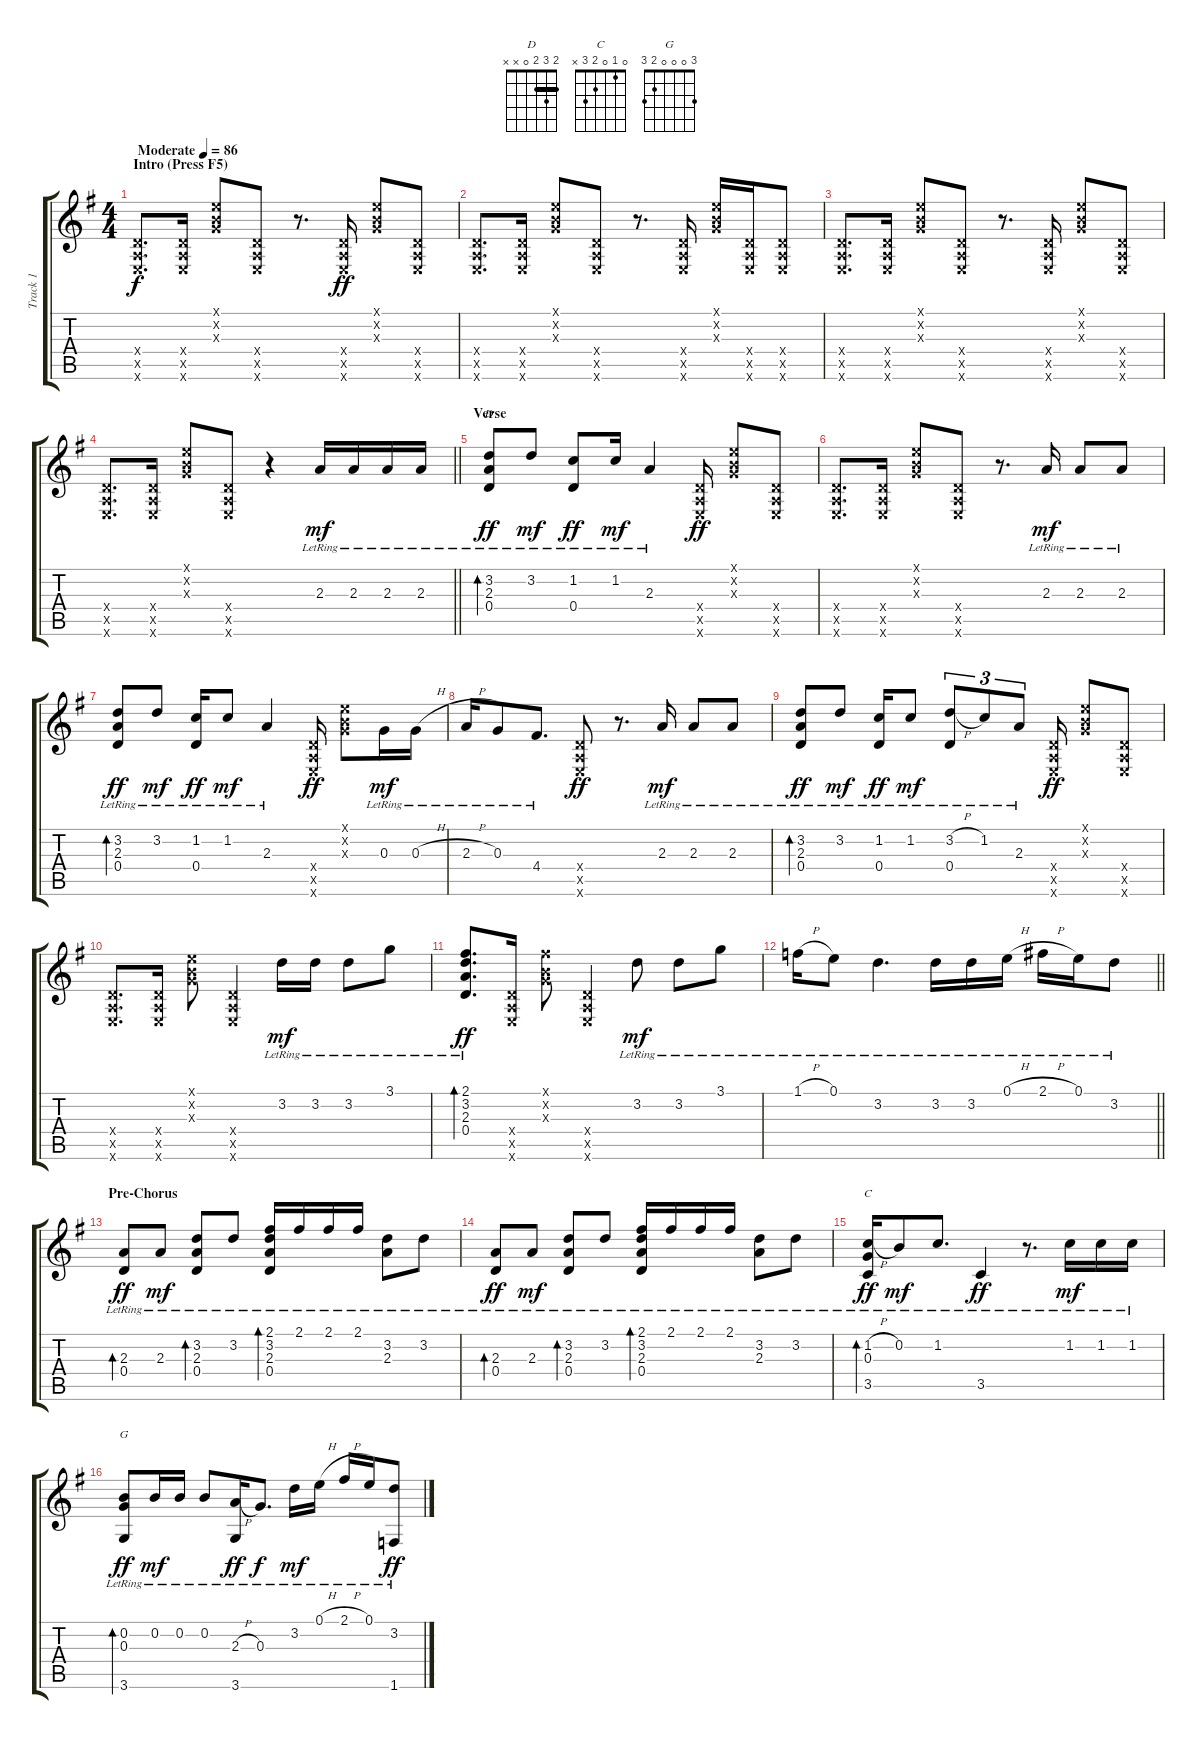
\track ("Track 1" "Track 1") {instrument acousticguitarnylon}
\staff {score tabs}
\tuning (E4 B3 G3 D3 A2 E2) {hide}
\chord ("D" 2 3 2 0 x x) {barre 2}
\chord ("C" 0 1 0 2 3 x)
\chord ("G" 3 0 0 0 2 3)
\ts (4 4)
\section ("" "Intro (Press F5)")
\tempo (86 "Moderate")
\clef g2
\ks g
(0.4{x} 0.5{x} 0.6{x}).8{d dy f instrument acousticguitarnylon} (0.4{x} 0.5{x} 0.6{x}).16 (0.1{x} 0.2{x} 0.3{x}).8 (0.4{x} 0.5{x} 0.6{x}).8 r.8{d} (0.4{x} 0.5{x} 0.6{x}).16{dy ff} (0.1{x} 0.2{x} 0.3{x}).8 (0.4{x} 0.5{x} 0.6{x}).8 |
(0.4{x} 0.5{x} 0.6{x}).8{d} (0.4{x} 0.5{x} 0.6{x}).16 (0.1{x} 0.2{x} 0.3{x}).8 (0.4{x} 0.5{x} 0.6{x}).8 r.8{d} (0.4{x} 0.5{x} 0.6{x}).16 (0.1{x} 0.2{x} 0.3{x}).16 (0.4{x} 0.5{x} 0.6{x}).16 (0.4{x} 0.5{x} 0.6{x}).8 |
(0.4{x} 0.5{x} 0.6{x}).8{d} (0.4{x} 0.5{x} 0.6{x}).16 (0.1{x} 0.2{x} 0.3{x}).8 (0.4{x} 0.5{x} 0.6{x}).8 r.8{d} (0.4{x} 0.5{x} 0.6{x}).16 (0.1{x} 0.2{x} 0.3{x}).8 (0.4{x} 0.5{x} 0.6{x}).8 |
\barLineRight lightlight
(0.4{x} 0.5{x} 0.6{x}).8{d} (0.4{x} 0.5{x} 0.6{x}).16 (0.1{x} 0.2{x} 0.3{x}).8 (0.4{x} 0.5{x} 0.6{x}).8 r.4 2.3{lr}.16{dy mf} 2.3{lr}.16 2.3{lr}.16 2.3{lr}.16 |
\section ("" "Verse")
(3.2{lr} 2.3{lr} 0.4{lr}).8{bd 240 ch "D" dy ff} 3.2{lr}.8{dy mf} (1.2{lr} 0.4{lr}).8{dy ff} 1.2{lr}.16{dy mf} 2.3{lr}.4 (0.4{x} 0.5{x} 0.6{x}).16{dy ff} (0.1{x} 0.2{x} 0.3{x}).8 (0.4{x} 0.5{x} 0.6{x}).8 |
(0.4{x} 0.5{x} 0.6{x}).8{d} (0.4{x} 0.5{x} 0.6{x}).16 (0.1{x} 0.2{x} 0.3{x}).8 (0.4{x} 0.5{x} 0.6{x}).8 r.8{d} 2.3{lr}.16{dy mf} 2.3{lr}.8 2.3{lr}.8 |
(3.2{lr} 2.3{lr} 0.4{lr}).8{bd 240 dy ff} 3.2{lr}.8{dy mf} (1.2{lr} 0.4{lr}).16{dy ff} 1.2{lr}.8{dy mf} 2.3{lr}.4 (0.4{x} 0.5{x} 0.6{x}).16{dy ff} (0.1{x} 0.2{x} 0.3{x}).8 0.3{lr}.16{dy mf} 0.3{h lr}.16 |
2.3{h lr}.16 0.3{lr}.8 4.4{lr}.8{d} (0.4{x} 0.5{x} 0.6{x}).8{dy ff} r.8{d} 2.3{lr}.16{dy mf} 2.3{lr}.8 2.3{lr}.8 |
(3.2{lr} 2.3{lr} 0.4{lr}).8{bd 240 dy ff} 3.2{lr}.8{dy mf} (1.2{lr} 0.4{lr}).16{dy ff} 1.2{lr}.8{dy mf} (3.2{h lr} 0.4{lr}).8{tu (3 2)} 1.2{lr}.8{tu (3 2)} 2.3{lr}.8{tu (3 2)} (0.4{x} 0.5{x} 0.6{x}).16{dy ff} (0.1{x} 0.2{x} 0.3{x}).8 (0.4{x} 0.5{x} 0.6{x}).8 |
(0.4{x} 0.5{x} 0.6{x}).8{d} (0.4{x} 0.5{x} 0.6{x}).16 (0.1{x} 0.2{x} 0.3{x}).8 (0.4{x} 0.5{x} 0.6{x}).4 3.2{lr}.16{dy mf} 3.2{lr}.16 3.2{lr}.8 3.1{lr}.8 |
(2.1{lr} 3.2{lr} 2.3{lr} 0.4{lr}).8{d bd 120 dy ff} (0.4{x} 0.5{x} 0.6{x}).16 (2.1{x} 0.2{x} 0.3{x}).8 (0.4{x} 0.5{x} 0.6{x}).4 3.2{lr}.8{dy mf} 3.2{lr}.8 3.1{lr}.8 |
\barLineRight lightlight
1.1{h lr}.16 0.1{lr}.8 3.2{lr}.4{d} 3.2{lr}.16 3.2{lr}.16 0.1{h lr}.16 2.1{h lr}.16 0.1{lr}.16 3.2{lr}.8 |
\section ("" "Pre-Chorus")
(2.3{lr} 0.4{lr}).8{bd 120 dy ff} 2.3{lr}.8{dy mf} (3.2{lr} 2.3{lr} 0.4{lr}).8{bd 120} 3.2{lr}.8 (2.1{lr} 3.2{lr} 2.3{lr} 0.4{lr}).16{bd 480} 2.1{lr}.16 2.1{lr}.16 2.1{lr}.16 (3.2{lr} 2.3{lr}).8 3.2{lr}.8 |
(2.3{lr} 0.4{lr}).8{bd 120 dy ff} 2.3{lr}.8{dy mf} (3.2{lr} 2.3{lr} 0.4{lr}).8{bd 120} 3.2{lr}.8 (2.1{lr} 3.2{lr} 2.3{lr} 0.4{lr}).16{bd 480} 2.1{lr}.16 2.1{lr}.16 2.1{lr}.16 (3.2{lr} 2.3{lr}).8 3.2{lr}.8 |
(1.2{h lr} 0.3{lr} 3.5{lr}).16{bd 480 ch "C" dy ff} 0.2{lr}.8{dy mf} 1.2{lr}.8{d} 3.5{lr}.4{dy ff} r.8{d} 1.2{lr}.16{dy mf} 1.2{lr}.16 1.2{lr}.16 |
(0.2{lr} 0.3{lr} 3.6{lr}).8{bd 480 ch "G" dy ff} 0.2{lr}.16{dy mf} 0.2{lr}.16 0.2{lr}.8 (2.3{h lr} 3.6{lr}).16{dy ff} 0.3{lr}.8{d dy f} 3.2{lr}.16{dy mf} 0.1{h lr}.16 2.1{h lr}.16 0.1{lr}.16 (3.2{lr} 1.6{lr}).8{dy ff}
